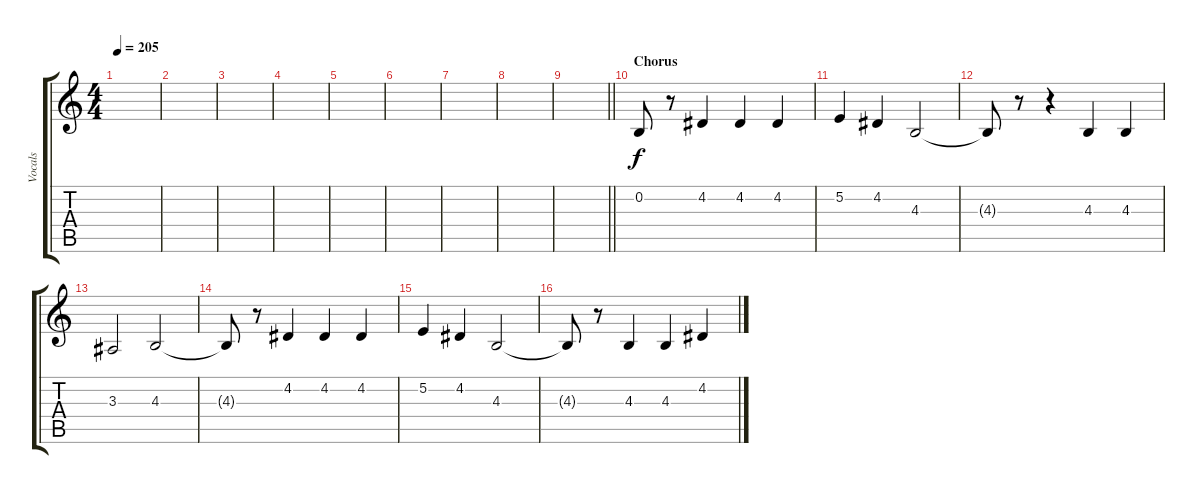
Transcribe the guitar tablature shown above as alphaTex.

\track ("Vocals" "Vocals") {instrument altosax}
\staff {score tabs}
\tuning (E4 B3 G3 D3 A2 E2) {hide}
\ts (4 4)
\tempo 205
\clef g2
\ks c
|
|
|
|
|
|
|
|
\barLineRight lightlight
|
\section ("" "Chorus")
0.2.8 r.8 4.2.4 4.2.4 4.2.4 |
5.2.4 4.2.4 4.3.2 |
4.3{t}.8 r.8 r.4 4.3.4 4.3.4 |
3.3.2 4.3.2 |
4.3{t}.8 r.8 4.2.4 4.2.4 4.2.4 |
5.2.4 4.2.4 4.3.2 |
4.3{t}.8 r.8 4.3.4 4.3.4 4.2.4
